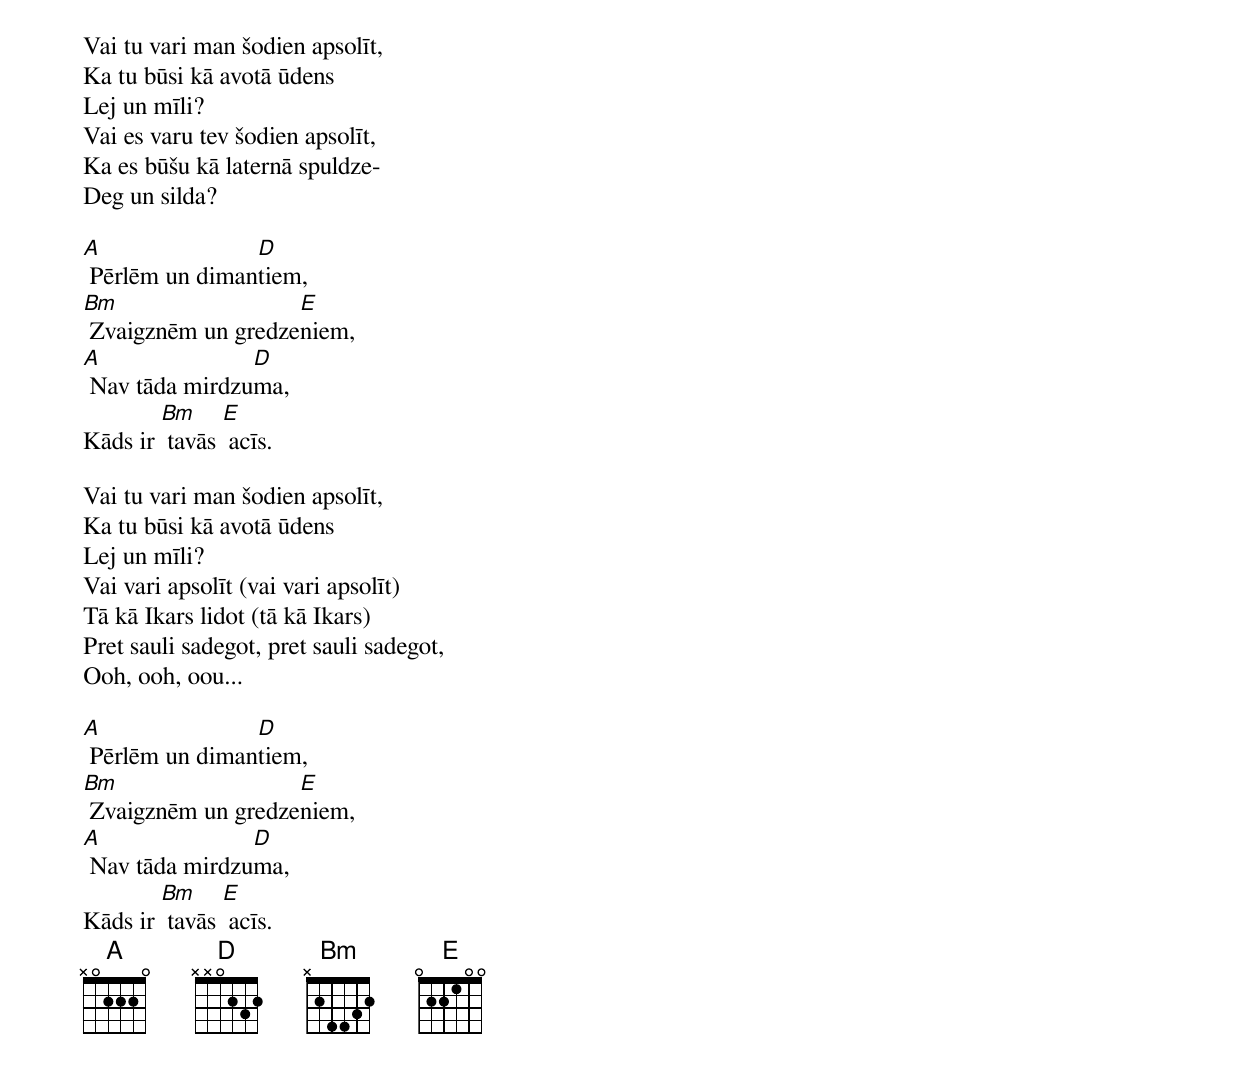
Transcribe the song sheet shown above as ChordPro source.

Vai tu vari man šodien apsolīt,
Ka tu būsi kā avotā ūdens
Lej un mīli?
Vai es varu tev šodien apsolīt,
Ka es būšu kā laternā spuldze-
Deg un silda?

[A] Pērlēm un diman[D]tiem,
[Bm] Zvaigznēm un gredze[E]niem,
[A] Nav tāda mirdzu[D]ma,
Kāds ir [Bm] tavās [E] acīs.

Vai tu vari man šodien apsolīt,
Ka tu būsi kā avotā ūdens
Lej un mīli?
Vai vari apsolīt (vai vari apsolīt)
Tā kā Ikars lidot (tā kā Ikars)
Pret sauli sadegot, pret sauli sadegot,
Ooh, ooh, oou...

[A] Pērlēm un diman[D]tiem,
[Bm] Zvaigznēm un gredze[E]niem,
[A] Nav tāda mirdzu[D]ma,
Kāds ir [Bm] tavās [E] acīs.
